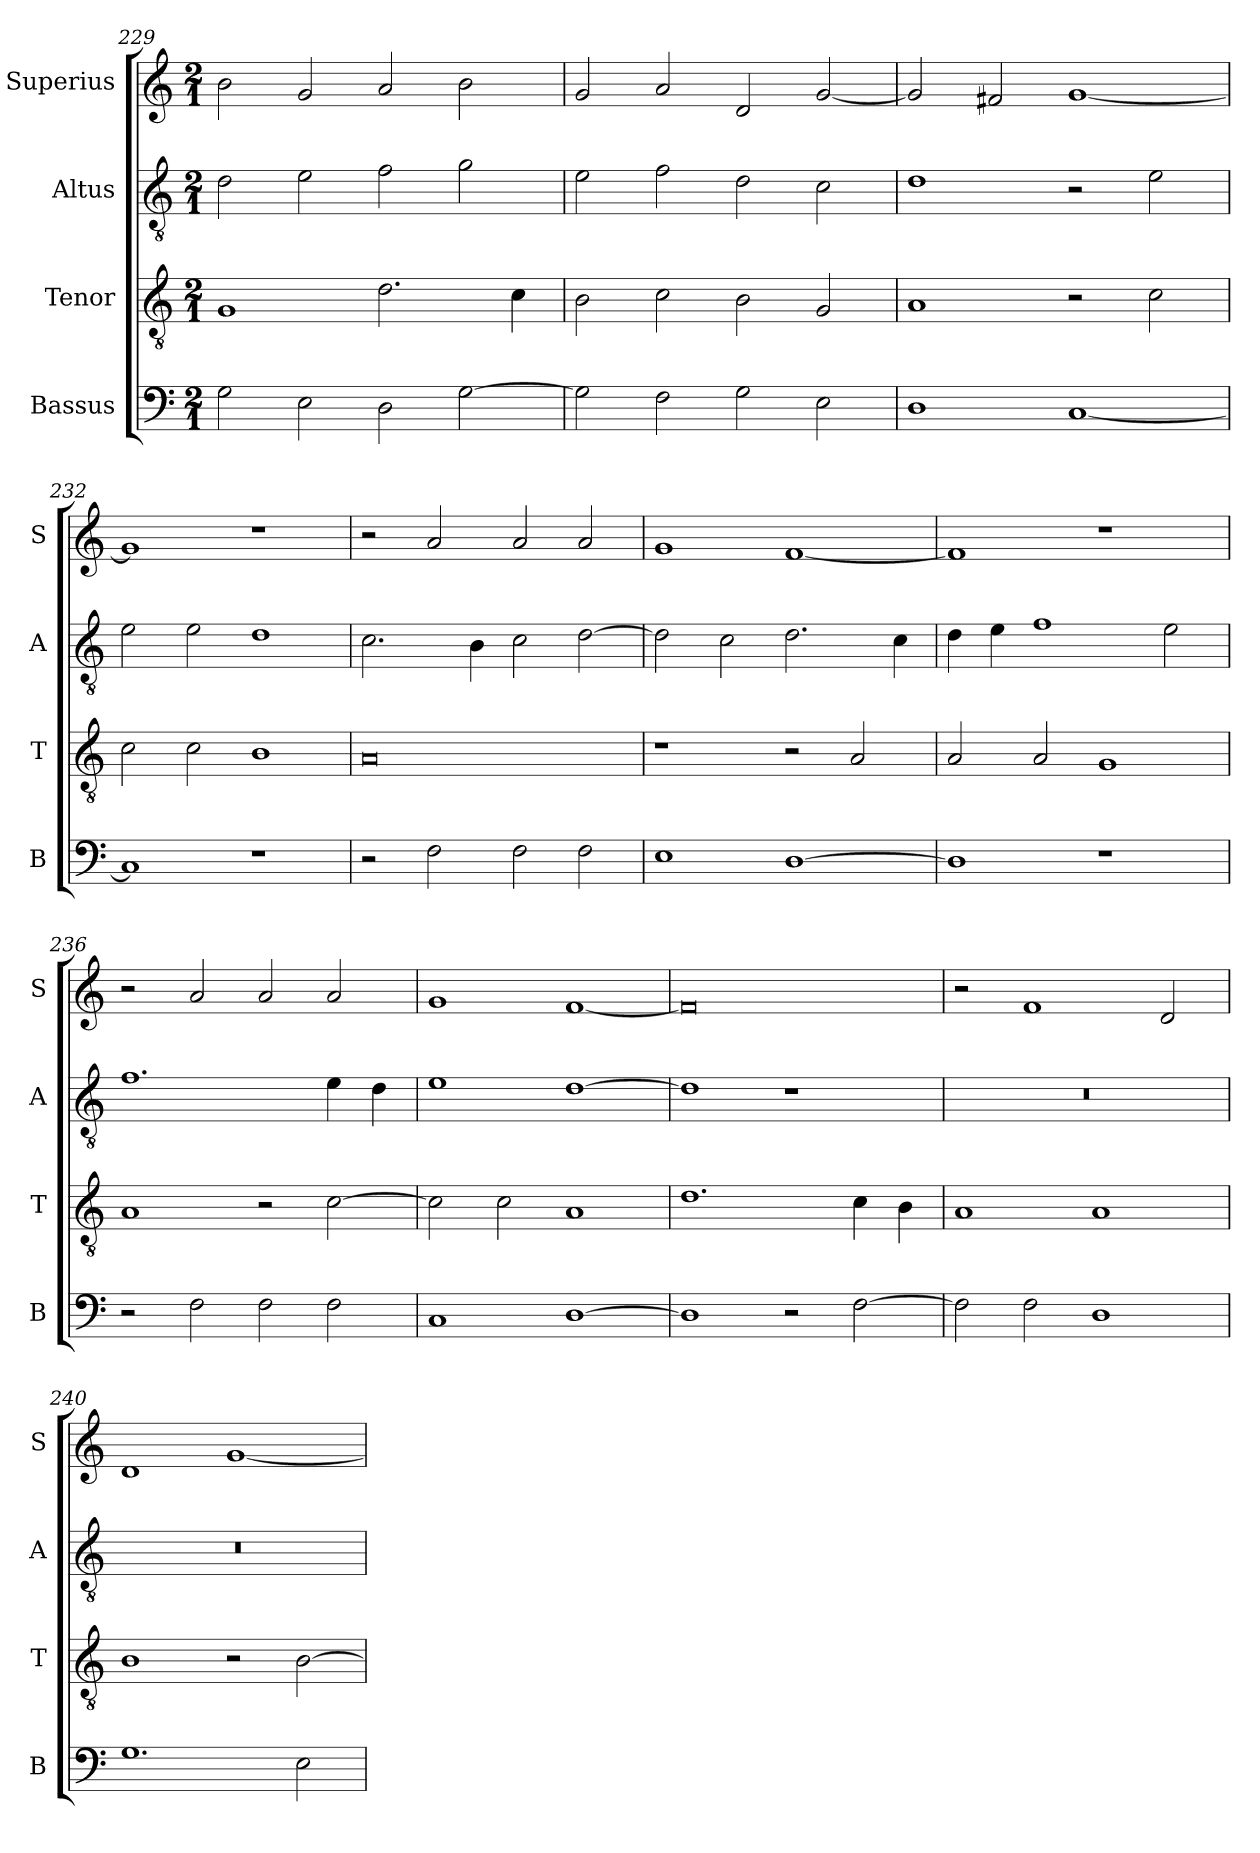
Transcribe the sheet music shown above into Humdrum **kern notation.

**kern	**kern	**kern	**kern
*part4	*part3	*part2	*part1
*staff4	*staff3	*staff2	*staff1
*I"Bassus	*I"Tenor	*I"Altus	*I"Superius
*I'B	*I'T	*I'A	*I'S
*clefF4	*clefGv2	*clefGv2	*clefG2
*k[]	*k[]	*k[]	*k[]
*M2/1	*M2/1	*M2/1	*M2/1
=229	=229	=229	=229
2G\	1G	2d\	2b\
2E\	.	2e\	2g/
2D\	2.d\	2f\	2a/
[2G\	.	2g\	2b\
.	4c\	.	.
=230	=230	=230	=230
2G\]	2B\	2e\	2g/
2F\	2c\	2f\	2a/
2G\	2B\	2d\	2d/
2E\	2G/	2c\	[2g/
=231	=231	=231	=231
1D	1A	1d	2g/]
.	.	.	2f#X/
[1C	2r	2r	[1g
.	2c\	2e\	.
=232	=232	=232	=232
1C]	2c\	2e\	1g]
.	2c\	2e\	.
1r	1B	1d	1r
=233	=233	=233	=233
2r	0A	2.c\	2r
2F\	.	.	2a/
.	.	4B\	.
2F\	.	2c\	2a/
2F\	.	[2d\	2a/
=234	=234	=234	=234
1E	1r	2d\]	1g
.	.	2c\	.
[1D	2r	2.d\	[1f
.	2A/	.	.
.	.	4c\	.
=235	=235	=235	=235
1D]	2A/	4d\	1f]
.	.	4e\	.
.	2A/	1f	.
1r	1G	.	1r
.	.	2e\	.
=236	=236	=236	=236
2r	1A	1.f	2r
2F\	.	.	2a/
2F\	2r	.	2a/
2F\	[2c\	4e\	2a/
.	.	4d\	.
=237	=237	=237	=237
1C	2c\]	1e	1g
.	2c\	.	.
[1D	1A	[1d	[1f
=238	=238	=238	=238
1D]	1.d	1d]	0f]
2r	.	1r	.
[2F\	4c\	.	.
.	4B\	.	.
=239	=239	=239	=239
2F\]	1A	0r	2r
2F\	.	.	1f
1D	1A	.	.
.	.	.	2d/
=240	=240	=240	=240
1.G	1B	0r	1d
.	2r	.	[1g
2E\	[2B\	.	.
=	=	=	=
*-	*-	*-	*-
